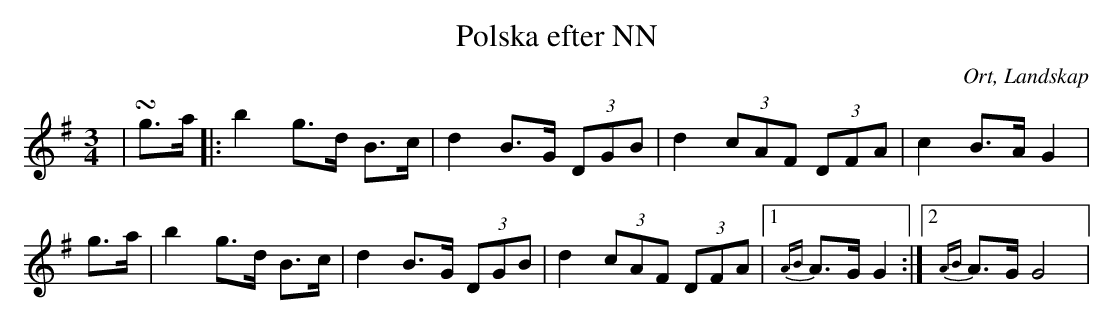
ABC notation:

X:1
T:Polska efter NN
O:Ort, Landskap
M:3/4
L:1/8
K:G
|!turn!g>a|:b2 g>d B>c|d2 B>G (3DGB|d2 (3cAF (3DFA|c2 B>A G2|
g>a|b2 g>d B>c|d2 B>G (3DGB|d2 (3cAF (3DFA|1 {AB}A>G G2:|2 {AB}A>G G4|
